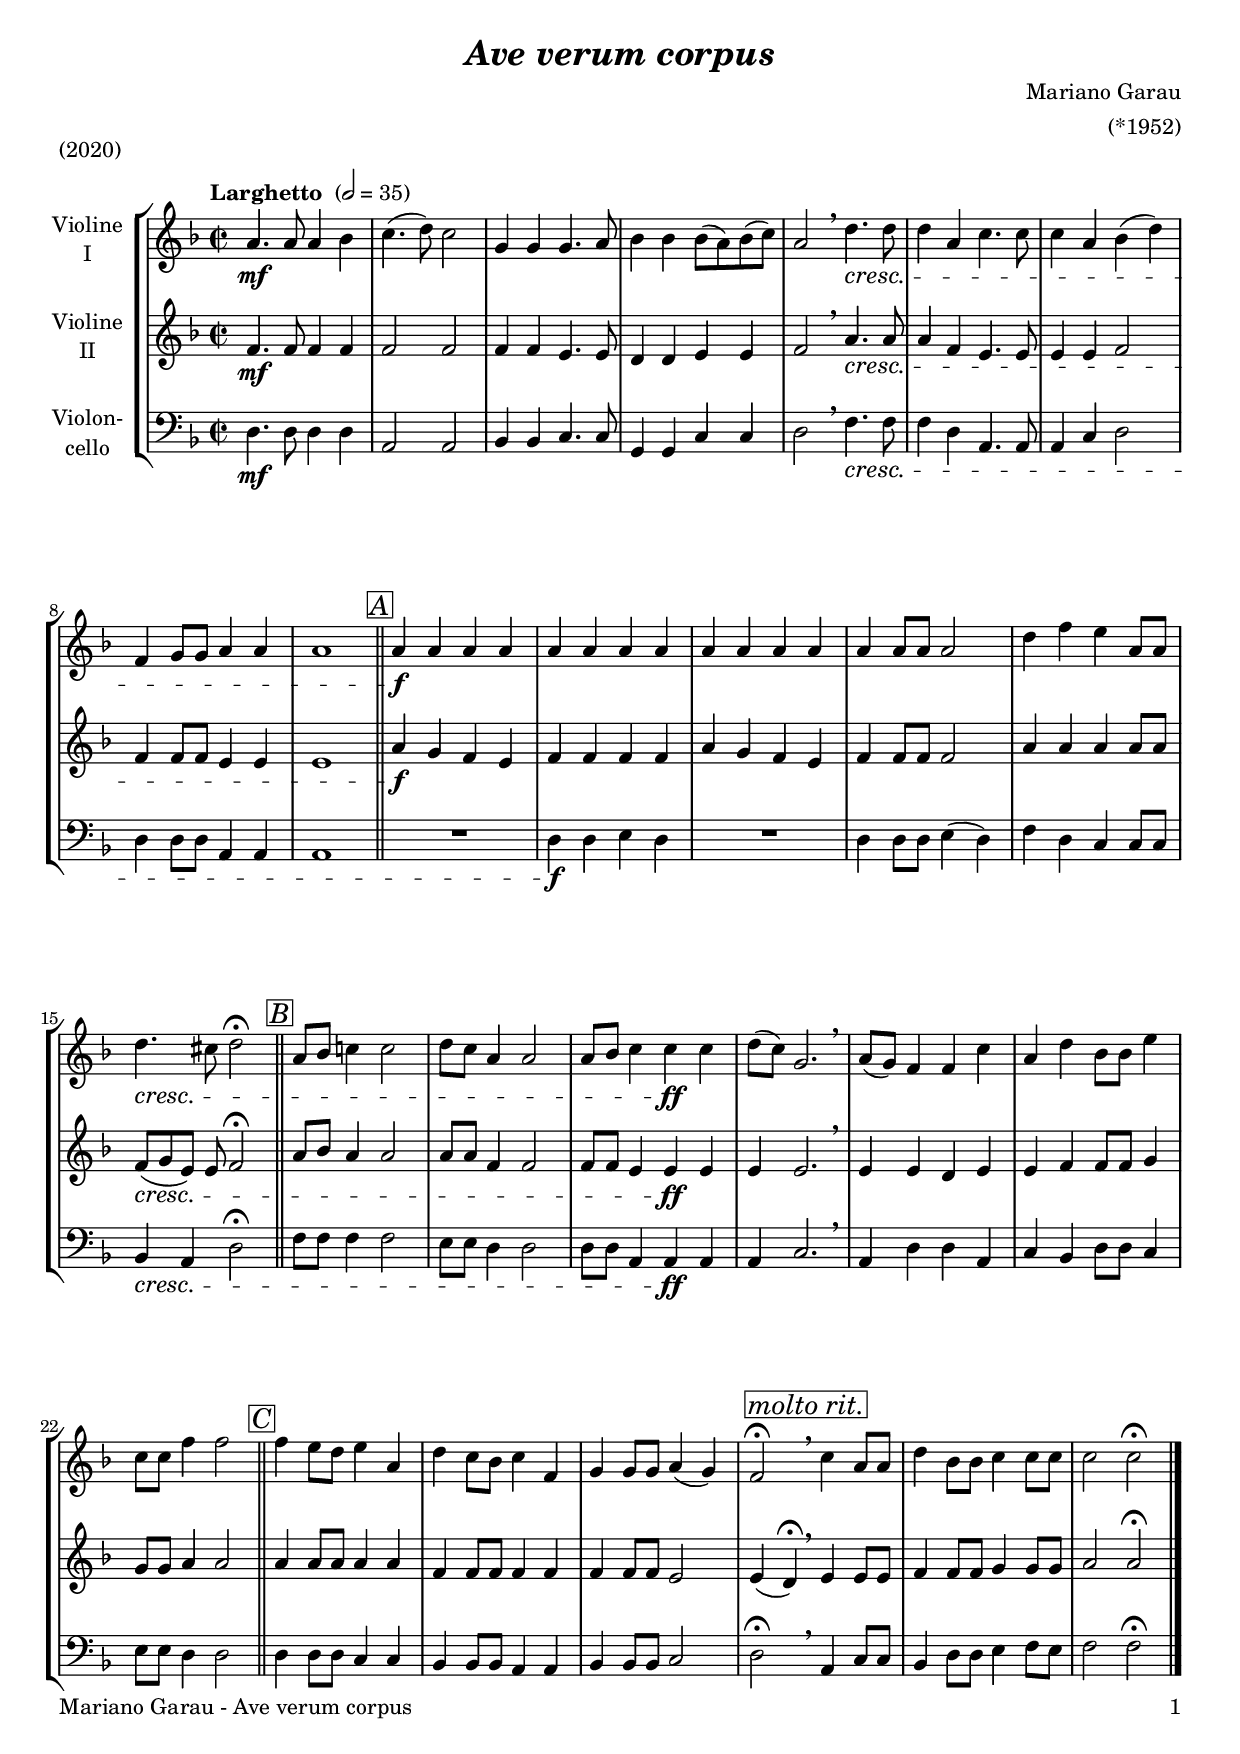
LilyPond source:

\version "2.20.2"
\include "deutsch.ly"

#(set-global-staff-size 19)

\header {
  title     = \markup \bold \italic "Ave verum corpus"
  composer  = "Mariano Garau"
  arranger  = "(*1952)"
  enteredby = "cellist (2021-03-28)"
  piece     = "(2020)"
}


voiceconsts = {
  \key d \minor
  \time 2/2
  \clef "treble"
%  \numericTimeSignature
  \compressEmptyMeasures
  % Set default beaming for all staves
%  \set Timing.beamExceptions = #'()
%  \set Timing.baseMoment     = #(ly:make-moment 1 4)
%  \set Timing.beatStructure  = #'(1 1 1)
  \tempo "Larghetto " 2=35
}

micl = "clarinet"
mifl = "flute"
miob = "oboe"
mifh = "french horn"
misx = "tenor sax"
mist = "string ensemble 1"
mivl = "violin"
miba = "cello"

boxa = { \bar "||" \mark \markup \box \italic "A" }
boxb = { \bar "||" \mark \markup \box \italic "B" }
boxc = { \bar "||" \mark \markup \box \italic "C" }
boxd = { \bar "||" \mark \markup \box \italic "D" }

gcod = \mark \markup \musicglyph "scripts.coda"
gseg = \mark \markup \musicglyph "scripts.segno"
mori = { \breathe \mark \markup \box \italic "molto rit." }
rit  = \mark \markup \box \italic "rit."
simi = \markup \italic "simile"
toco = \mark \markup { \lower #1 "al Coda " { \musicglyph #"scripts.coda"} }

va = \relative c'' {
  \voiceconsts

  a4.\mf a8 a4 b
  c4.( d8) c2
  g4 g g4. a8
  b4 b b8( a) b( c)
  a2 \breathe d4.\cresc d8

  d4 a c4. c8
  c4 a b( d)
  f, g8 g a4 a
  a1 \boxa
  a4\f a a a
  a a a a

  a a a a
  a a8 a a2
  d4 f e a,8 a
  d4.\cresc cis8 d2\fermata \boxb

  a8 b c!4 c2
  d8 c a4 a2
  a8 b c4 c\ff c
  d8( c) g2. \breathe
  a8( g) f4 f c'

  a d b8 b e4
  c8 c f4 f2 \boxc
  f4 e8 d e4 a,
  d c8 b c4 f,

  g g8 g a4( g)
  f2\fermata \mori c'4 a8 a
  d4 b8 b c4 c8 c
  c2 c\fermata \bar "|."
}

vb = \relative c' {
  \voiceconsts

  f4.\mf f8 f4 f
  f2 f
  f4 f e4. e8
  d4 d e e
  f2 \breathe a4.\cresc a8

  a4 f e4. e8
  e4 e f2
  f4 f8 f e4 e
  e1
  a4\f g f e
  f f f f

  a g f e
  f f8 f f2
  a4 a a a8 a
  f([\cresc g e)] e f2\fermata \boxb

  a8 b a4 a2
  a8 a f4 f2
  f8 f e4 e\ff e
  e e2. \breathe
  e4 e d e

  e f f8 f g4
  g8 g a4 a2 \boxc
  a4 a8 a a4 a
  f f8 f f4 f

  f f8 f e2
  e4( d)\fermata \mori e e8 e
  f4 f8 f g4 g8 g
  a2 a\fermata \bar "|."
}

vc = \relative c {
  \voiceconsts
  \clef "bass"

  d4.\mf d8 d4 d
  a2 a
  b4 b c4. c8
  g4 g c c
  d2 \breathe f4.\cresc f8

  f4 d a4. a8
  a4 c d2
  d4 d8 d a4 a
  a1
  R
  d4\f d e d

  R1
  d4 d8 d e4( d)
  f d c c8 c
  b4\cresc a d2\fermata \boxb

  f8 f f4 f2
  e8 e d4 d2
  d8 d a4 a\ff a
  a c2. \breathe
  a4 d d a

  c b d8 d c4
  e8 e d4 d2 \boxc
  d4 d8 d c4 c
  b b8 b a4 a

  b b8 b c2
  d\fermata \mori a4 c8 c
  b4 d8 d e4 f8 e
  f2 f\fermata \bar "|."
}


music = \new StaffGroup <<
      \new Staff {
	\set Staff.midiInstrument = \mivl
	\set Staff.instrumentName = \markup \center-column { "Violine" "I" }
	\transpose d d { \va }
      }

      \new Staff {
	\set Staff.midiInstrument = \mivl
	\set Staff.instrumentName = \markup \center-column { "Violine" "II" }
	\transpose d d { \vb }
      }

      \new Staff {
	\set Staff.midiInstrument = \miba
	\set Staff.instrumentName = \markup \center-column { "Violon-" "cello" }
	\transpose d d { \vc }
      }
>>

\book {
   \paper {
    print-page-number = ##t
    print-first-page-number = ##t
    ragged-last-bottom = ##f
    oddHeaderMarkup = \markup \null
    evenHeaderMarkup = \markup \null
    oddFooterMarkup = \markup {
      \fill-line {
        \on-the-fly #print-page-number-check-first
        "Mariano Garau - Ave verum corpus" \fromproperty #'page:page-number-string
      }
    }
    evenFooterMarkup = \oddFooterMarkup
  } \score {
    \music
    \layout {}
  }

  \score {
    \unfoldRepeats \music

    \midi {
      \context {
        \Score
      }
    }
  }
}